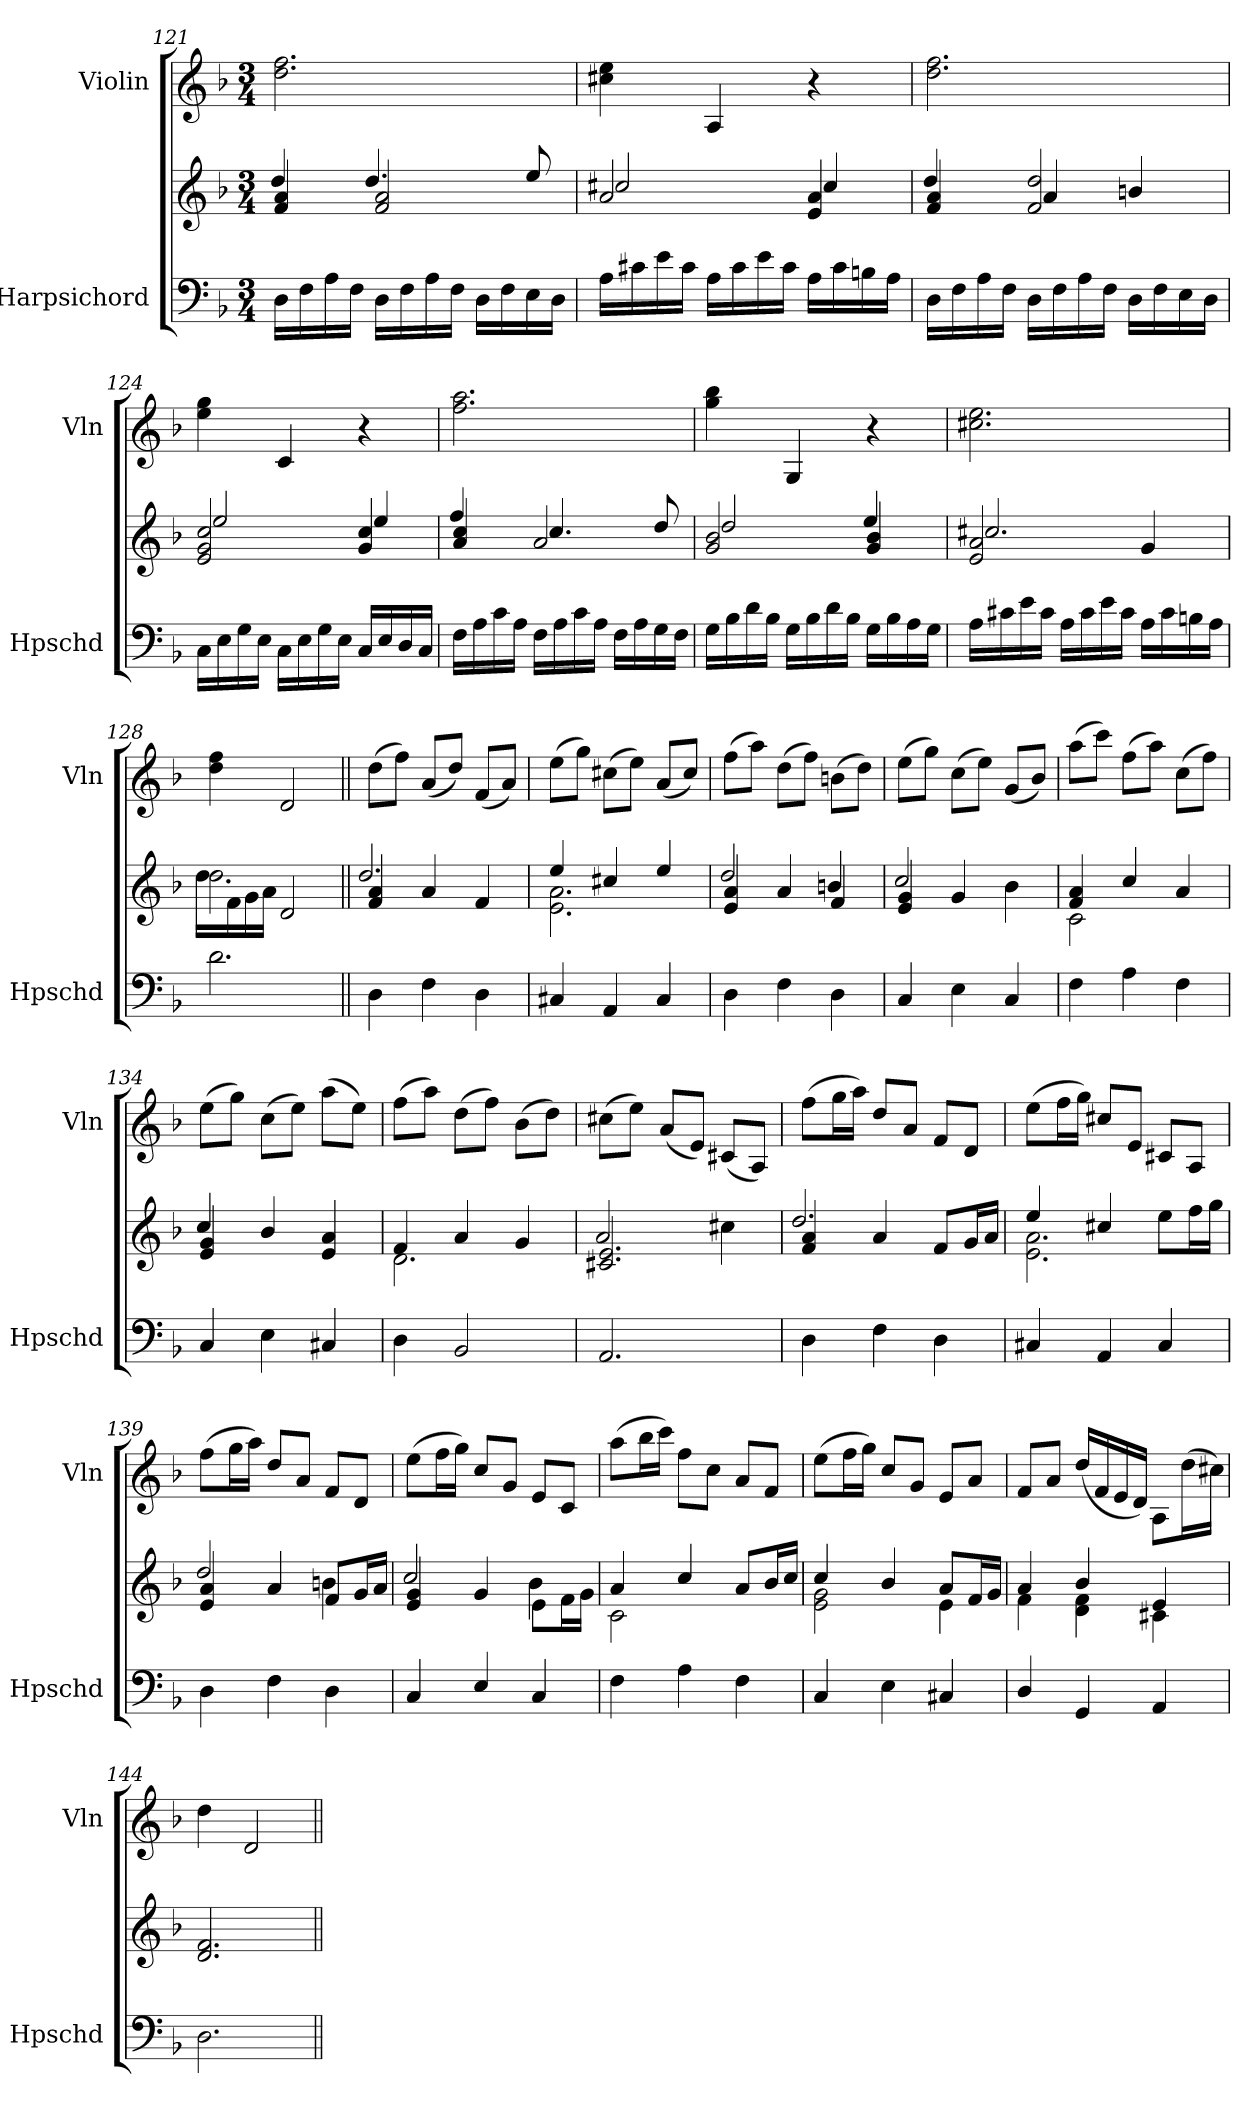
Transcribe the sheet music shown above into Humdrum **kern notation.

**kern	**kern	**kern
*part2	*part2	*part1
*staff3	*staff2	*staff1
*I"Harpsichord	*	*I"Violin
*I'Hpschd	*	*I'Vln
!!LO:LB:g=z
*clefF4	*clefG2	*clefG2
*k[b-]	*k[b-]	*k[b-]
*F:	*F:	*F:
*M3/4	*M3/4	*M3/4
=121	=121	=121
*	*^	*
16D\LL	4f/ 4a/	4dd/	2.dd\ 2.ff\
16F\	.	.	.
16A\	.	.	.
16F\JJ	.	.	.
16D\LL	2f/ 2a/	4.dd/	.
16F\	.	.	.
16A\	.	.	.
16F\JJ	.	.	.
16D\LL	.	.	.
16F\	.	.	.
16E\	.	8ee/	.
16D\JJ	.	.	.
=122	=122	=122	=122
16A\LL	2a/	2cc#X/	4cc#X\ 4ee\
16c#X\	.	.	.
16e\	.	.	.
16c#\JJ	.	.	.
16A\LL	.	.	4A/
16c#\	.	.	.
16e\	.	.	.
16c#\JJ	.	.	.
16A\LL	4e/ 4a/	4cc#/	4r
16c#\	.	.	.
16Bn\	.	.	.
16A\JJ	.	.	.
=123	=123	=123	=123
16D\LL	4f/ 4a/	4dd/	2.dd\ 2.ff\
16F\	.	.	.
16A\	.	.	.
16F\JJ	.	.	.
16D\LL	2f/ 2dd/	4a/	.
16F\	.	.	.
16A\	.	.	.
16F\JJ	.	.	.
16D\LL	.	4bn/	.
16F\	.	.	.
16E\	.	.	.
16D\JJ	.	.	.
=124	=124	=124	=124
16C\LL	2e/ 2g/ 2cc/	2ee/	4ee\ 4gg\
16E\	.	.	.
16G\	.	.	.
16E\JJ	.	.	.
16C\LL	.	.	4c/
16E\	.	.	.
16G\	.	.	.
16E\JJ	.	.	.
16C/LL	4g/ 4cc/	4ee/	4r
16E/	.	.	.
16D/	.	.	.
16C/JJ	.	.	.
!!LO:LB:g=z
=125	=125	=125	=125
16F\LL	4a/ 4cc/	4ff/	2.ff\ 2.aa\
16A\	.	.	.
16c\	.	.	.
16A\JJ	.	.	.
16F\LL	2a/	4.cc/	.
16A\	.	.	.
16c\	.	.	.
16A\JJ	.	.	.
16F\LL	.	.	.
16A\	.	.	.
16G\	.	8dd/	.
16F\JJ	.	.	.
=126	=126	=126	=126
16G\LL	2g/ 2b-/	2dd/	4gg\ 4bb-\
16B-\	.	.	.
16d\	.	.	.
16B-\JJ	.	.	.
16G\LL	.	.	4G/
16B-\	.	.	.
16d\	.	.	.
16B-\JJ	.	.	.
16G\LL	4g/ 4b-/	4ee/	4r
16B-\	.	.	.
16A\	.	.	.
16G\JJ	.	.	.
=127	=127	=127	=127
16A\LL	2e/ 2a/	2.cc#X/	2.cc#X\ 2.ee\
16c#X\	.	.	.
16e\	.	.	.
16c#\JJ	.	.	.
16A\LL	.	.	.
16c#\	.	.	.
16e\	.	.	.
16c#\JJ	.	.	.
16A\LL	4g/	.	.
16c#\	.	.	.
16Bn\	.	.	.
16A\JJ	.	.	.
=128	=128	=128	=128
2.d\	2.dd\	16dd\LL	4dd\ 4ff\
.	.	16f\	.
.	.	16g\	.
.	.	16a\JJ	.
.	.	2d/	2d/
!!LO:PB:g=z
=129||	=129||	=129||	=129||
4D\	4f/ 4a/	2.dd/	(8dd\L
.	.	.	8ff\J)
4F\	4a/	.	(8a/L
.	.	.	8dd/J)
4D\	4f/	.	(8f/L
.	.	.	8a/J)
=130	=130	=130	=130
4C#X/	4ee/	2.e\ 2.a\	(8ee\L
.	.	.	8gg\J)
4AA/	4cc#X/	.	(8cc#X\L
.	.	.	8ee\J)
4C#/	4ee/	.	(8a/L
.	.	.	8cc#/J)
=131	=131	=131	=131
4D\	4e/ 4a/	2dd/	(8ff\L
.	.	.	8aa\J)
4F\	4a/	.	(8dd\L
.	.	.	8ff\J)
4D\	4f/	4bn/	(8bn\L
.	.	.	8dd\J)
=132	=132	=132	=132
4C/	4e/ 4g/	2cc/	(8ee\L
.	.	.	8gg\J)
4E\	4g/	.	(8cc\L
.	.	.	8ee\J)
4C/	4ryy	4b-\	(8g/L
.	.	.	8b-/J)
=133	=133	=133	=133
4F\	4f/ 4a/	2c\	(8aa\L
.	.	.	8ccc\J)
4A\	4cc/	.	(8ff\L
.	.	.	8aa\J)
4F\	4a/	4ryy	(8cc\L
.	.	.	8ff\J)
=134	=134	=134	=134
4C/	4e/ 4g/	4cc/	(8ee\L
.	.	.	8gg\J)
4E\	2ryy	4b-/	(8cc\L
.	.	.	8ee\J)
4C#X/	.	4e/ 4a/	(8aa\L
.	.	.	8ee\J)
=135	=135	=135	=135
4D\	4f/	2.d\	(8ff\L
.	.	.	8aa\J)
2BB-/	4a/	.	(8dd\L
.	.	.	8ff\J)
.	4g/	.	(8b-\L
.	.	.	8dd\J)
=136	=136	=136	=136
2.AA/	2.c#X/ 2.e/	2a/	(8cc#X\L
.	.	.	8ee\J)
.	.	.	(8a/L
.	.	.	8e/J)
.	.	4cc#X\	(8c#X/L
.	.	.	8A/J)
!!LO:LB:g=z
=137	=137	=137	=137
4D\	4f/ 4a/	2.dd/	(8ff\L
.	.	.	16gg\L
.	.	.	16aa\JJ)
4F\	4a/	.	8dd/L
.	.	.	8a/J
4D\	8f/L	.	8f/L
.	16g/L	.	8d/J
.	16a/JJ	.	.
=138	=138	=138	=138
4C#X/	4ee/	2.e\ 2.a\	(8ee\L
.	.	.	16ff\L
.	.	.	16gg\JJ)
4AA/	4cc#X/	.	8cc#X/L
.	.	.	8e/J
4C#/	8ee\L	.	8c#X/L
.	16ff\L	.	8A/J
.	16gg\JJ	.	.
=139	=139	=139	=139
4D\	4e/ 4a/	2dd/	(8ff\L
.	.	.	16gg\L
.	.	.	16aa\JJ)
4F\	4a/	.	8dd/L
.	.	.	8a/J
4D\	8f/L	4bn\	8f/L
.	16g/L	.	8d/J
.	16a/JJ	.	.
=140	=140	=140	=140
4C/	4e/ 4g/	2cc/	(8ee\L
.	.	.	16ff\L
.	.	.	16gg\JJ)
4E/	4g/	.	8cc/L
.	.	.	8g/J
4C/	8e\L	4b-\	8e/L
.	16f\L	.	8c/J
.	16g\JJ	.	.
=141	=141	=141	=141
4F\	4a/	2c\	(8aa\L
.	.	.	16bb-\L
.	.	.	16ccc\JJ)
4A\	4cc/	.	8ff\L
.	.	.	8cc\J
4F\	8a/L	4ryy	8a/L
.	16b-/L	.	8f/J
.	16cc/JJ	.	.
=142	=142	=142	=142
4C/	4cc/	2e\ 2g\	(8ee\L
.	.	.	16ff\L
.	.	.	16gg\JJ)
4E\	4b-/	.	8cc/L
.	.	.	8g/J
4C#X/	8a/L	4e\	8e/L
.	16f/L	.	8a/J
.	16g/JJ	.	.
!!LO:LB:g=z
=143	=143	=143	=143
4D/	4a/	4f\	8f/L
.	.	.	8a/J
4GG/	4b-/	4d\ 4f\	(16dd/LL
.	.	.	16f/
.	.	.	16e/
.	.	.	16d/JJ)
4AA/	4e/	4c#X\	8A\L
.	.	.	(16dd\L
.	.	.	16cc#X\JJ)
=144	=144	=144	=144
2.D\	2.d/ 2.f/	4ryy	4dd\
.	.	2ryy	2d/
*	*v	*v	*
=||	=||	=||
*-	*-	*-
